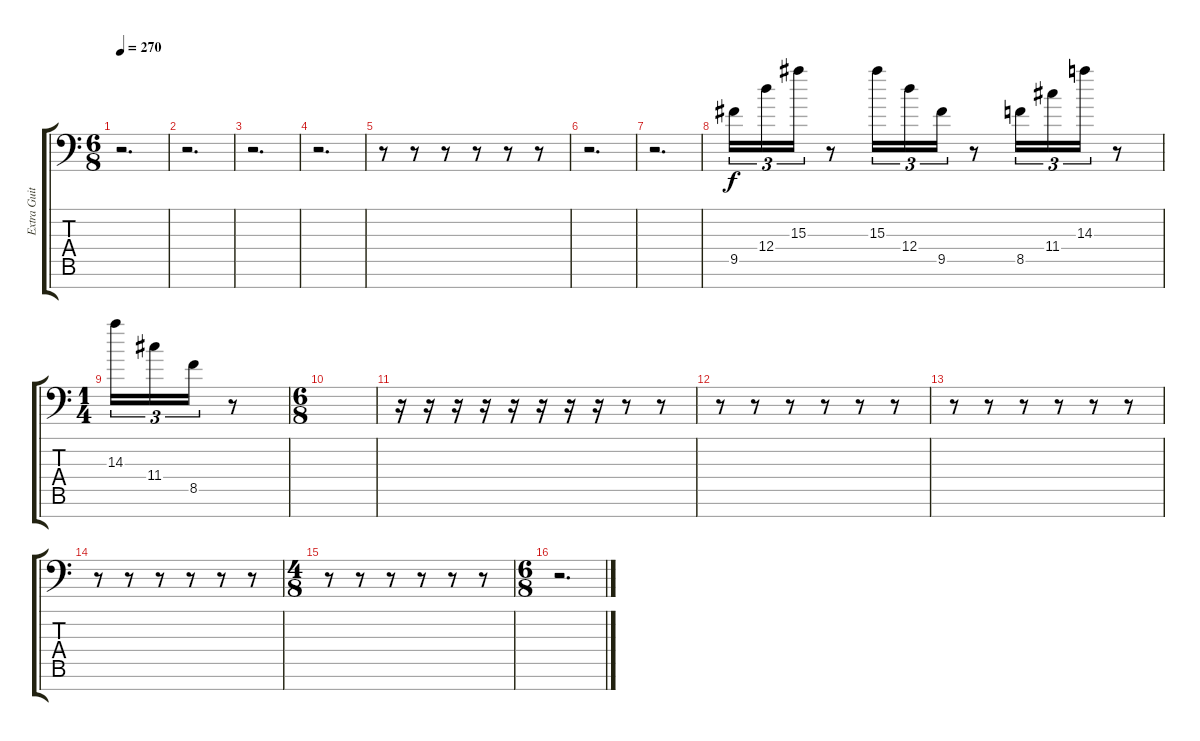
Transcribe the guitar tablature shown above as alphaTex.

\track ("Extra Guitar" "Extra Guit") {instrument distortionguitar}
\staff {score tabs}
\tuning (E4 B3 G3 D3 A2 E2 A1) {hide}
\ts (6 8)
\tempo 270
\clef f4
\ks c
r.2{d dy f} |
r.2{d} |
r.2{d} |
r.2{d} |
r.8 r.8 r.8 r.8 r.8 r.8 |
r.2{d} |
r.2{d} |
9.5.16{tu (3 2)} 12.4.16{tu (3 2)} 15.3.16{tu (3 2)} r.8 15.3.16{tu (3 2)} 12.4.16{tu (3 2)} 9.5.16{tu (3 2)} r.8 8.5.16{tu (3 2)} 11.4.16{tu (3 2)} 14.3.16{tu (3 2)} r.8 |
\ts (1 4)
14.3.16{tu (3 2)} 11.4.16{tu (3 2)} 8.5.16{tu (3 2)} r.8 |
\ts (6 8)
|
r.16 r.16 r.16 r.16 r.16 r.16 r.16 r.16 r.8 r.8 |
r.8 r.8 r.8 r.8 r.8 r.8 |
r.8 r.8 r.8 r.8 r.8 r.8 |
r.8 r.8 r.8 r.8 r.8 r.8 |
\ts (4 8)
r.8 r.8 r.8 r.8 r.8 r.8 |
\ts (6 8)
r.2{d}
